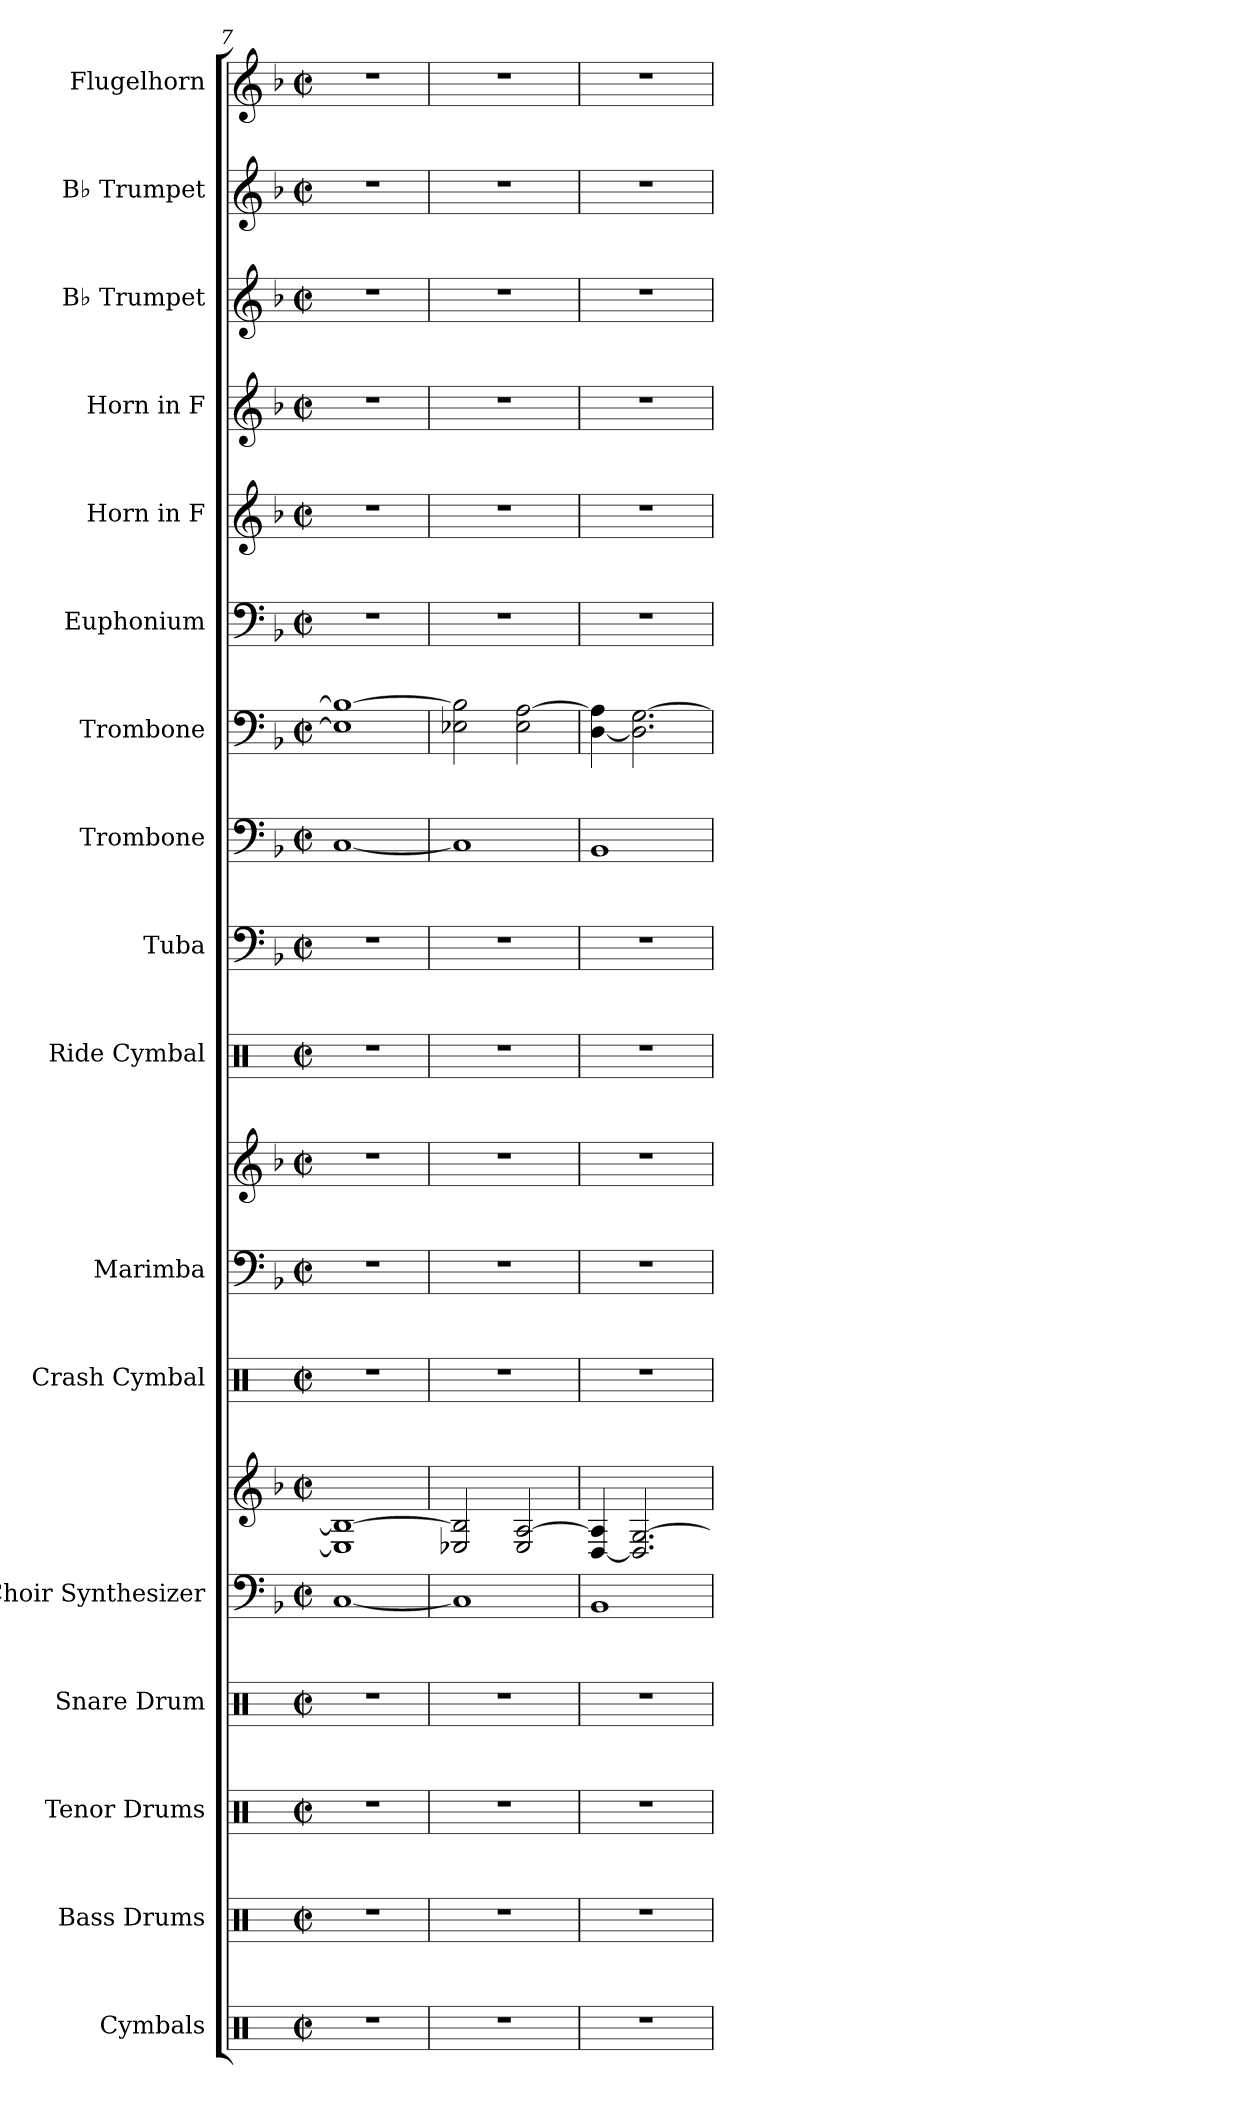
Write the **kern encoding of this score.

**kern	**kern	**kern	**kern	**kern	**kern	**kern	**kern	**kern	**kern	**kern	**kern	**kern	**kern	**kern	**kern	**kern	**kern	**kern
*part17	*part16	*part15	*part14	*part13	*part13	*part12	*part11	*part11	*part10	*part9	*part8	*part7	*part6	*part5	*part4	*part3	*part2	*part1
*staff19	*staff18	*staff17	*staff16	*staff15	*staff14	*staff13	*staff12	*staff11	*staff10	*staff9	*staff8	*staff7	*staff6	*staff5	*staff4	*staff3	*staff2	*staff1
*I"Cymbals	*I"Bass Drums	*I"Tenor Drums	*I"Snare Drum	*I"Choir Synthesizer	*	*I"Crash Cymbal	*I"Marimba	*	*I"Ride Cymbal	*I"Tuba	*I"Trombone	*I"Trombone	*I"Euphonium	*I"Horn in F	*I"Horn in F	*I"B♭ Trumpet	*I"B♭ Trumpet	*I"Flugelhorn
*I'Cy	*I'BD	*I'TD	*I'SD	*I'Synth.	*	*I'Cr. Cym.	*I'Mrm.	*	*I'R. Cym.	*I'Tba.	*I'Tbn.	*I'Tbn.	*I'Euph.	*	*	*I'B♭ Tpt.	*I'B♭ Tpt.	*I'Flghn.
*clefX	*clefX	*clefX	*clefX	*clefF4	*clefG2	*clefX	*clefF4	*clefG2	*clefX	*clefF4	*clefF4	*clefF4	*clefF4	*clefG2	*clefG2	*clefG2	*clefG2	*clefG2
*	*	*	*	*	*	*	*	*	*	*	*	*	*	*ITrd4c7	*ITrd4c7	*ITrd1c2	*ITrd1c2	*ITrd1c2
*k[]	*k[]	*k[]	*k[]	*k[b-]	*k[b-]	*k[]	*k[b-]	*k[b-]	*k[]	*k[b-]	*k[b-]	*k[b-]	*k[b-]	*k[b-e-]	*k[b-e-]	*k[b-e-a-]	*k[b-e-a-]	*k[b-e-a-]
*M2/2	*M2/2	*M2/2	*M2/2	*M2/2	*M2/2	*M2/2	*M2/2	*M2/2	*M2/2	*M2/2	*M2/2	*M2/2	*M2/2	*M2/2	*M2/2	*M2/2	*M2/2	*M2/2
*met(c|)	*met(c|)	*met(c|)	*met(c|)	*met(c|)	*met(c|)	*met(c|)	*met(c|)	*met(c|)	*met(c|)	*met(c|)	*met(c|)	*met(c|)	*met(c|)	*met(c|)	*met(c|)	*met(c|)	*met(c|)	*met(c|)
=7	=7	=7	=7	=7	=7	=7	=7	=7	=7	=7	=7	=7	=7	=7	=7	=7	=7	=7
1r	1r	1r	1r	[1C	1E] 1B-_	1r	1r	1r	1r	1r	[1C	1E] 1B-_	1r	1r	1r	1r	1r	1r
=8	=8	=8	=8	=8	=8	=8	=8	=8	=8	=8	=8	=8	=8	=8	=8	=8	=8	=8
1r	1r	1r	1r	1C]	2E-X/ 2B-/]	1r	1r	1r	1r	1r	1C]	2E-X\ 2B-\]	1r	1r	1r	1r	1r	1r
.	.	.	.	.	2E-/ [2A/	.	.	.	.	.	.	2E-\ [2A\	.	.	.	.	.	.
=9	=9	=9	=9	=9	=9	=9	=9	=9	=9	=9	=9	=9	=9	=9	=9	=9	=9	=9
*	*	*	*	*	*	*	*	*	*	*	*	*	*	*	*	*	*	*MM100
1r	1r	1r	1r	1BB-	[4D/ 4A/]	1r	1r	1r	1r	1r	1BB-	[4D\ 4A\]	1r	1r	1r	1r	1r	1r
.	.	.	.	.	2.D/] [2.G/	.	.	.	.	.	.	2.D\] [2.G\	.	.	.	.	.	.
=	=	=	=	=	=	=	=	=	=	=	=	=	=	=	=	=	=	=
*-	*-	*-	*-	*-	*-	*-	*-	*-	*-	*-	*-	*-	*-	*-	*-	*-	*-	*-
